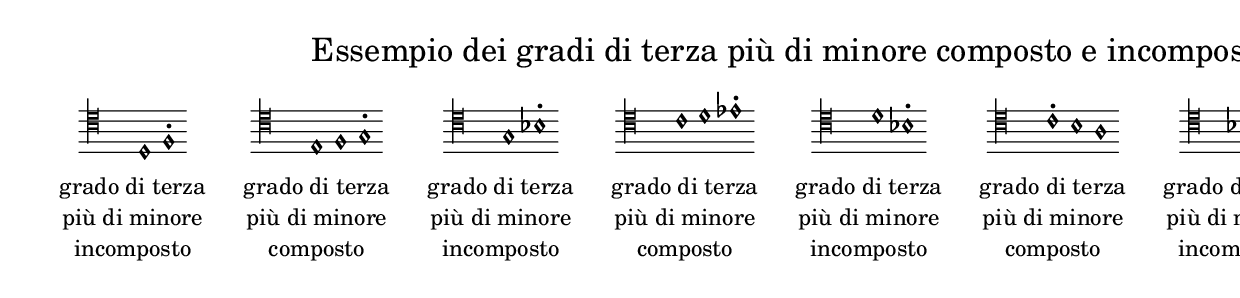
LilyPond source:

\version "2.22.2"

% Auto generated file

\header {
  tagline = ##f
}

dot = {
   \once \override Script.add-stem-support = ##f
   \once \override Script.toward-stem-shift = 0
   \once \override Script.skyline-horizontal-padding = 0
   \once \override Script.direction = 1
   \once \override Script.font-size = 1
}

\markup {
  \center-column {
    \line {
      \center-align
      \fontsize#3 { \concat { \normal-text "Essempio dei gradi di terza più di minore composto e incomposto"} }
    }
    \null
    \line {
      \center-column {

        \line {
          \score {
            <<
              \new Staff \with { instrumentName = ""} {
                \override Staff.TimeSignature.stencil = ##f
                \override Staff.NoteHead.style = #'baroque
                \accidentalStyle Score.forget
                \override Rest.style = #'mensural
                \override NoteHead.style = #'petrucci
                \cadenzaOn
                \clef "mensural-c4"
                \key c #`((0 . ,NATURAL) (1 . ,NATURAL) (2 . ,NATURAL)
                          (3 . ,NATURAL) (4 . ,NATURAL) (5 . ,NATURAL)
                          (6 . ,NATURAL))  d1   \dot f1-.  
                \cadenzaOff
              }
            >>
            \layout {
              \context {
                \Score
                \override SpacingSpanner.common-shortest-duration = #(ly:make-moment 1)
              }
            }
          }
        }
        \null
        \line {
          \left-align {  \normal-text "grado di terza" }
        }
        \line {
          \left-align {  \normal-text "più di minore" }
        }
        \line {
          \left-align {  \normal-text "incomposto" }
        }

      }
      \hspace #3 
      \center-column {

        \line {
          \score {
            <<
              \new Staff \with { instrumentName = ""} {
                \override Staff.TimeSignature.stencil = ##f
                \override Staff.NoteHead.style = #'baroque
                \accidentalStyle Score.forget
                \override Rest.style = #'mensural
                \override NoteHead.style = #'petrucci
                \cadenzaOn
                \clef "mensural-c4"
                \key c #`((0 . ,NATURAL) (1 . ,NATURAL) (2 . ,NATURAL)
                          (3 . ,NATURAL) (4 . ,NATURAL) (5 . ,NATURAL)
                          (6 . ,NATURAL))  e1   f1   \dot g1-.  
                \cadenzaOff
              }
            >>
            \layout {
              \context {
                \Score
                \override SpacingSpanner.common-shortest-duration = #(ly:make-moment 1)
              }
            }
          }
        }
        \null
        \line {
          \left-align {  \normal-text "grado di terza" }
        }
        \line {
          \left-align {  \normal-text "più di minore" }
        }
        \line {
          \left-align {  \normal-text "composto" }
        }

      }
      \hspace #3 
      \center-column {

        \line {
          \score {
            <<
              \new Staff \with { instrumentName = ""} {
                \override Staff.TimeSignature.stencil = ##f
                \override Staff.NoteHead.style = #'baroque
                \accidentalStyle Score.forget
                \override Rest.style = #'mensural
                \override NoteHead.style = #'petrucci
                \cadenzaOn
                \clef "mensural-c4"
                \key c #`((0 . ,NATURAL) (1 . ,NATURAL) (2 . ,NATURAL)
                          (3 . ,NATURAL) (4 . ,NATURAL) (5 . ,NATURAL)
                          (6 . ,NATURAL))  g1   \dot bes1-.  
                \cadenzaOff
              }
            >>
            \layout {
              \context {
                \Score
                \override SpacingSpanner.common-shortest-duration = #(ly:make-moment 1)
              }
            }
          }
        }
        \null
        \line {
          \left-align {  \normal-text "grado di terza" }
        }
        \line {
          \left-align {  \normal-text "più di minore" }
        }
        \line {
          \left-align {  \normal-text "incomposto" }
        }

      }
      \hspace #3 
      \center-column {

        \line {
          \score {
            <<
              \new Staff \with { instrumentName = ""} {
                \override Staff.TimeSignature.stencil = ##f
                \override Staff.NoteHead.style = #'baroque
                \accidentalStyle Score.forget
                \override Rest.style = #'mensural
                \override NoteHead.style = #'petrucci
                \cadenzaOn
                \clef "mensural-c4"
                \key c #`((0 . ,NATURAL) (1 . ,NATURAL) (2 . ,NATURAL)
                          (3 . ,NATURAL) (4 . ,NATURAL) (5 . ,NATURAL)
                          (6 . ,NATURAL))  c'1   d'1   \dot es'1-.  
                \cadenzaOff
              }
            >>
            \layout {
              \context {
                \Score
                \override SpacingSpanner.common-shortest-duration = #(ly:make-moment 1)
              }
            }
          }
        }
        \null
        \line {
          \left-align {  \normal-text "grado di terza" }
        }
        \line {
          \left-align {  \normal-text "più di minore" }
        }
        \line {
          \left-align {  \normal-text "composto" }
        }

      }
      \hspace #3 
      \center-column {

        \line {
          \score {
            <<
              \new Staff \with { instrumentName = ""} {
                \override Staff.TimeSignature.stencil = ##f
                \override Staff.NoteHead.style = #'baroque
                \accidentalStyle Score.forget
                \override Rest.style = #'mensural
                \override NoteHead.style = #'petrucci
                \cadenzaOn
                \clef "mensural-c4"
                \key c #`((0 . ,NATURAL) (1 . ,NATURAL) (2 . ,NATURAL)
                          (3 . ,NATURAL) (4 . ,NATURAL) (5 . ,NATURAL)
                          (6 . ,NATURAL))  d'1   \dot bes1-.  
                \cadenzaOff
              }
            >>
            \layout {
              \context {
                \Score
                \override SpacingSpanner.common-shortest-duration = #(ly:make-moment 1)
              }
            }
          }
        }
        \null
        \line {
          \left-align {  \normal-text "grado di terza" }
        }
        \line {
          \left-align {  \normal-text "più di minore" }
        }
        \line {
          \left-align {  \normal-text "incomposto" }
        }

      }
      \hspace #3 
      \center-column {

        \line {
          \score {
            <<
              \new Staff \with { instrumentName = ""} {
                \override Staff.TimeSignature.stencil = ##f
                \override Staff.NoteHead.style = #'baroque
                \accidentalStyle Score.forget
                \override Rest.style = #'mensural
                \override NoteHead.style = #'petrucci
                \cadenzaOn
                \clef "mensural-c4"
                \key c #`((0 . ,NATURAL) (1 . ,NATURAL) (2 . ,NATURAL)
                          (3 . ,NATURAL) (4 . ,NATURAL) (5 . ,NATURAL)
                          (6 . ,NATURAL))  \dot c'1-.   b1   a1  
                \cadenzaOff
              }
            >>
            \layout {
              \context {
                \Score
                \override SpacingSpanner.common-shortest-duration = #(ly:make-moment 1)
              }
            }
          }
        }
        \null
        \line {
          \left-align {  \normal-text "grado di terza" }
        }
        \line {
          \left-align {  \normal-text "più di minore" }
        }
        \line {
          \left-align {  \normal-text "composto" }
        }

      }
      \hspace #3 
      \center-column {

        \line {
          \score {
            <<
              \new Staff \with { instrumentName = ""} {
                \override Staff.TimeSignature.stencil = ##f
                \override Staff.NoteHead.style = #'baroque
                \accidentalStyle Score.forget
                \override Rest.style = #'mensural
                \override NoteHead.style = #'petrucci
                \cadenzaOn
                \clef "mensural-c4"
                \key c #`((0 . ,NATURAL) (1 . ,NATURAL) (2 . ,NATURAL)
                          (3 . ,NATURAL) (4 . ,NATURAL) (5 . ,NATURAL)
                          (6 . ,NATURAL))  bes1   \dot ges1-.  
                \cadenzaOff
              }
            >>
            \layout {
              \context {
                \Score
                \override SpacingSpanner.common-shortest-duration = #(ly:make-moment 1)
              }
            }
          }
        }
        \null
        \line {
          \left-align {  \normal-text "grado di terza" }
        }
        \line {
          \left-align {  \normal-text "più di minore" }
        }
        \line {
          \left-align {  \normal-text "incomposto" }
        }

      }
      \hspace #3 
      \center-column {

        \line {
          \score {
            <<
              \new Staff \with { instrumentName = ""} {
                \override Staff.TimeSignature.stencil = ##f
                \override Staff.NoteHead.style = #'baroque
                \accidentalStyle Score.forget
                \override Rest.style = #'mensural
                \override NoteHead.style = #'petrucci
                \cadenzaOn
                \clef "mensural-c4"
                \key c #`((0 . ,NATURAL) (1 . ,NATURAL) (2 . ,NATURAL)
                          (3 . ,NATURAL) (4 . ,NATURAL) (5 . ,NATURAL)
                          (6 . ,NATURAL))  \dot g1-.   f1   e1  
                \cadenzaOff
              }
            >>
            \layout {
              \context {
                \Score
                \override SpacingSpanner.common-shortest-duration = #(ly:make-moment 1)
              }
            }
          }
        }
        \null
        \line {
          \left-align {  \normal-text "grado di terza" }
        }
        \line {
          \left-align {  \normal-text "più di minore" }
        }
        \line {
          \left-align {  \normal-text "composto" }
        }

      }
      \hspace #3 

    }
  }
}